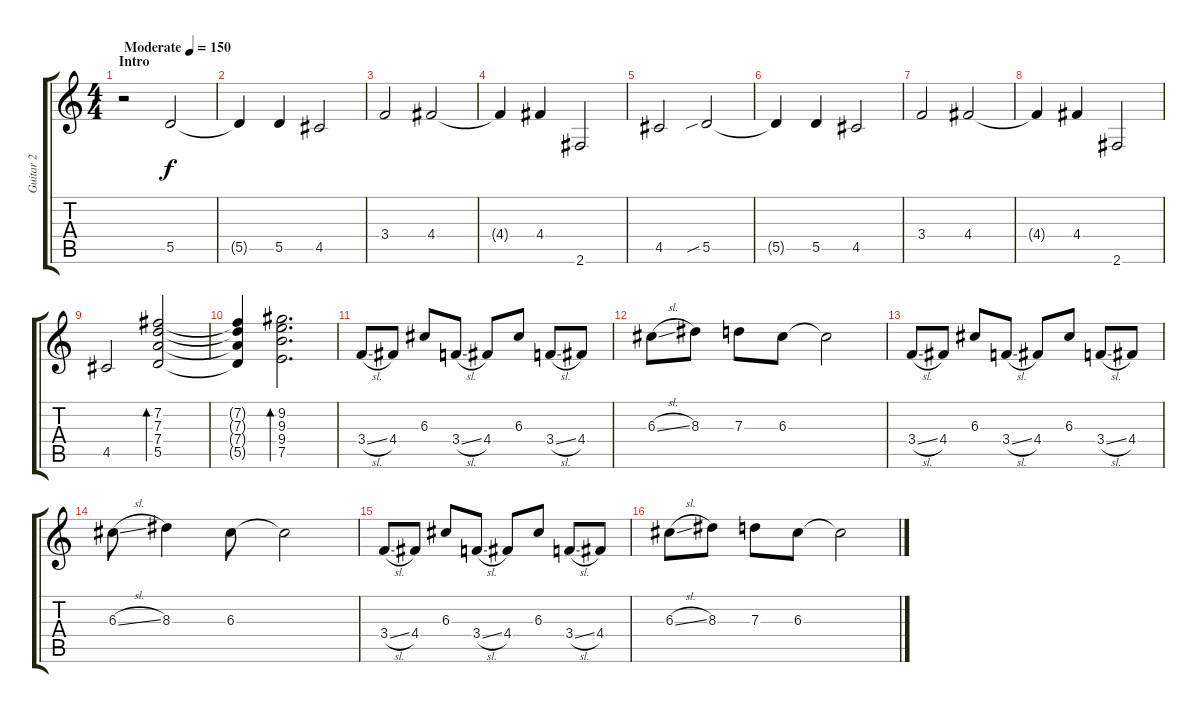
\track ("Guitar 2" "Guitar 2") {instrument acousticguitarsteel}
\staff {score tabs}
\tuning (E4 B3 G3 D3 A2 E2) {hide}
\ts (4 4)
\section ("" "Intro")
\tempo (150 "Moderate")
\clef g2
\ks c
r.2{dy f instrument acousticguitarsteel} 5.5.2 |
5.5{t}.4 5.5.4 4.5.2 |
3.4.2 4.4.2 |
4.4{t}.4 4.4.4 2.6.2 |
4.5.2 5.5{sib}.2 |
5.5{t}.4 5.5.4 4.5.2 |
3.4.2 4.4.2 |
4.4{t}.4 4.4.4 2.6.2 |
4.5.2 (7.2 7.3 7.4 5.5).2{bd 480} |
(7.2{t} 7.3{t} 7.4{t} 5.5{t}).4 (9.2 9.3 9.4 7.5).2{d bd 480} |
3.4{sl}.8 4.4.8 6.3.8 3.4{sl}.8 4.4.8 6.3.8 3.4{sl}.8 4.4.8 |
6.3{sl}.8 8.3.8 7.3.8 6.3.8 6.3{t}.2 |
3.4{sl}.8 4.4.8 6.3.8 3.4{sl}.8 4.4.8 6.3.8 3.4{sl}.8 4.4.8 |
6.3{sl}.8 8.3.4 6.3.8 6.3{t}.2 |
3.4{sl}.8 4.4.8 6.3.8 3.4{sl}.8 4.4.8 6.3.8 3.4{sl}.8 4.4.8 |
6.3{sl}.8 8.3.8 7.3.8 6.3.8 6.3{t}.2
